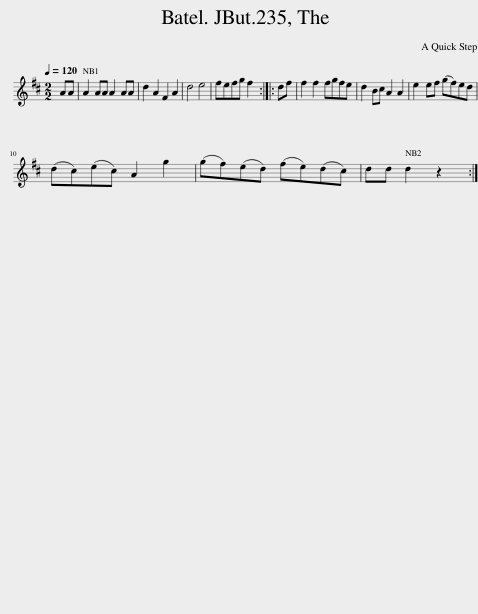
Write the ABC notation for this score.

X:1
L:1/8
Q:1/4=120
M:2/2
I:linebreak $
K:D
V:1 treble
V:1
 AA | A2 AA A2 AA | d2 A2 F2 A2 | d4 e4 | fefg f2 :: %5
 df | f2 f2 fgfe | d2 Bc A2 A2 | e2 ef (gf)ed |$ (dc)(ec) A2 g2 | %10
 (gf)(ed) (fe)(dc) | dd d2 z2 :| %12
